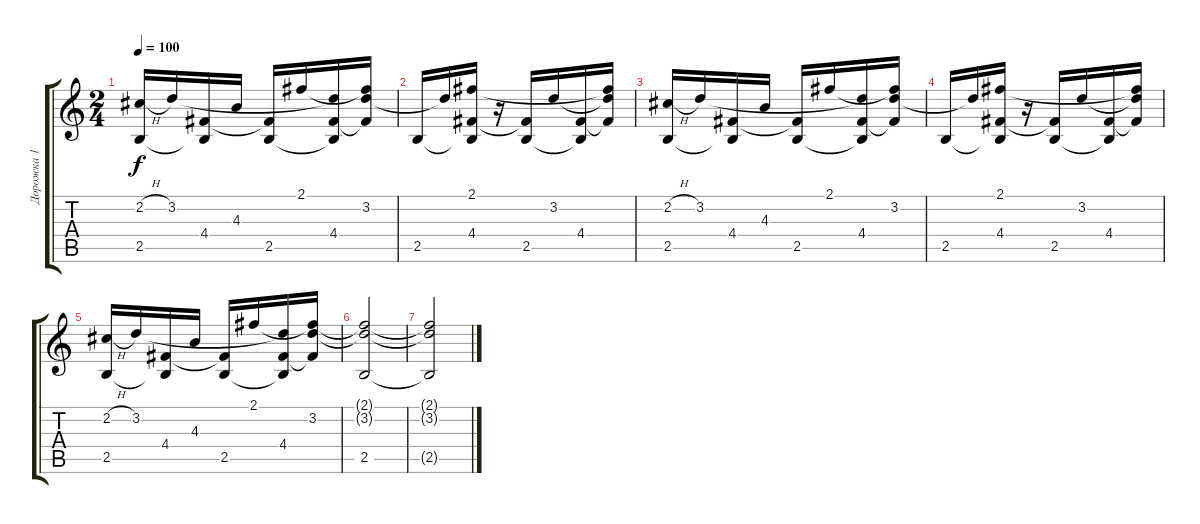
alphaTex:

\track ("Дорожка 1" "Дорожка 1") {instrument acousticguitarsteel}
\staff {score tabs}
\tuning (E4 B3 G3 D3 A2 E2) {hide}
\ts (2 4)
\tempo 100
\clef g2
\ks c
(2.2{h} 2.5).16{dy f} 3.2.16 (4.4 2.5{t}).16 4.3.16 (4.4{t} 2.5).16 2.1.16 (3.2{t} 4.4 2.5{t}).16 (2.1{t} 3.2 4.4{t}).16 |
2.5.16 3.2{t}.16 (2.1 4.4 2.5{t}).16 r.16 (4.4{t} 2.5).16 3.2.16 (4.4 2.5{t}).16 (2.1{t} 3.2{t} 4.4{t}).16 |
(2.2{h} 2.5).16 3.2.16 (4.4 2.5{t}).16 4.3.16 (4.4{t} 2.5).16 2.1.16 (3.2{t} 4.4 2.5{t}).16 (2.1{t} 3.2 4.4{t}).16 |
2.5.16 3.2{t}.16 (2.1 4.4 2.5{t}).16 r.16 (4.4{t} 2.5).16 3.2.16 (4.4 2.5{t}).16 (2.1{t} 3.2{t} 4.4{t}).16 |
(2.2{h} 2.5).16 3.2.16 (4.4 2.5{t}).16 4.3.16 (4.4{t} 2.5).16 2.1.16 (3.2{t} 4.4 2.5{t}).16 (2.1{t} 3.2 4.4{t}).16 |
(2.1{t} 3.2{t} 2.5).2 |
(2.1{t} 3.2{t} 2.5{t}).2
